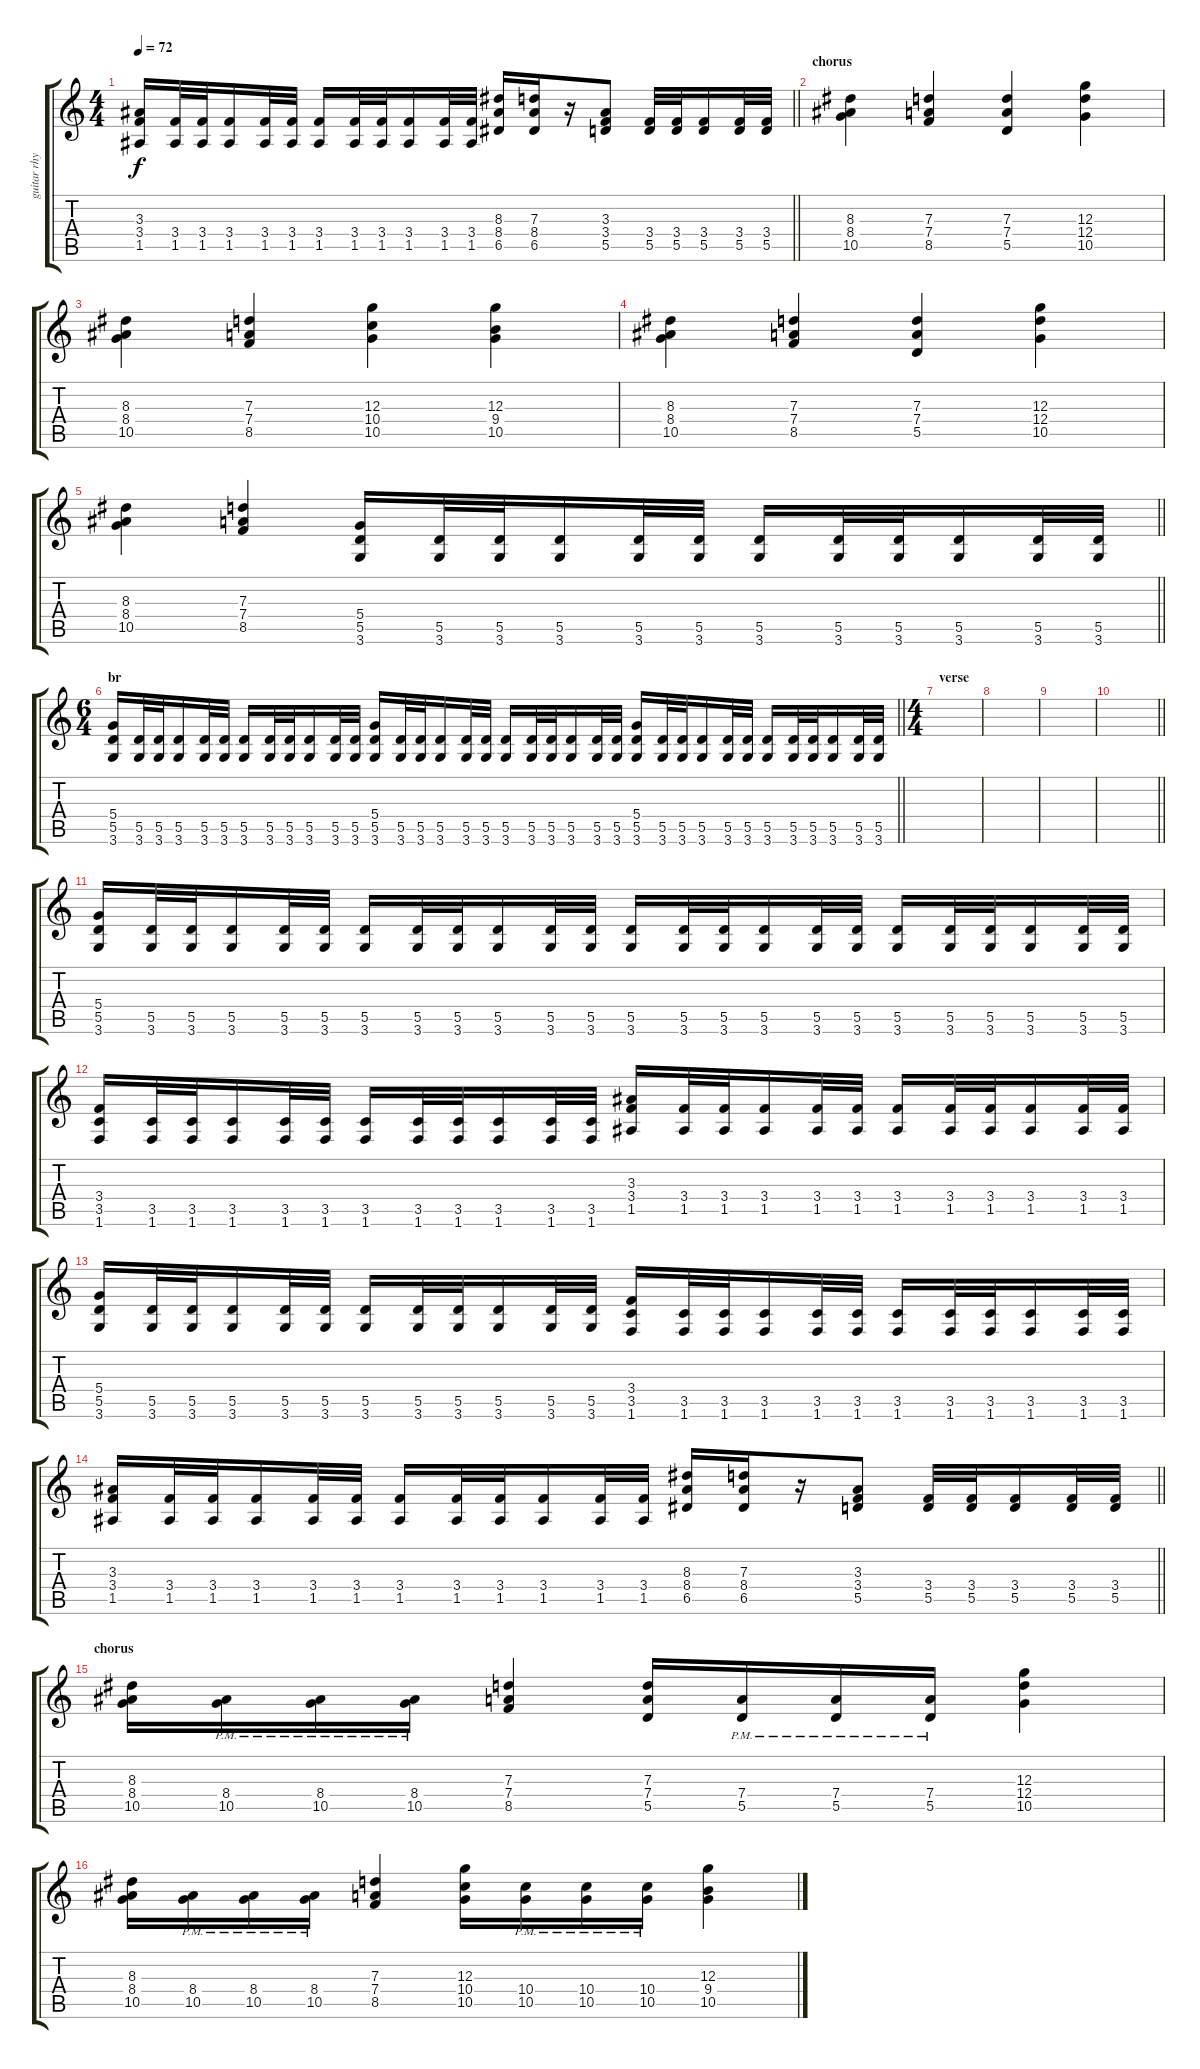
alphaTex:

\track ("guitar rhythm" "guitar rhy") {instrument distortionguitar}
\staff {score tabs}
\tuning (E4 B3 G3 D3 A2 E2) {hide}
\ts (4 4)
\tempo 72
\clef g2
\barLineRight lightlight
\ks c
(3.3 3.4 1.5).16{dy f} (3.4 1.5).32 (3.4 1.5).32 (3.4 1.5).16 (3.4 1.5).32 (3.4 1.5).32 (3.4 1.5).16 (3.4 1.5).32 (3.4 1.5).32 (3.4 1.5).16 (3.4 1.5).32 (3.4 1.5).32 (8.3 8.4 6.5).16 (7.3 8.4 6.5).16 r.16 (3.3 3.4 5.5).8 (3.4 5.5).32 (3.4 5.5).32 (3.4 5.5).16 (3.4 5.5).32 (3.4 5.5).32 |
\section ("" "chorus")
(8.3 8.4 10.5).4 (7.3 7.4 8.5).4 (7.3 7.4 5.5).4 (12.3 12.4 10.5).4 |
(8.3 8.4 10.5).4 (7.3 7.4 8.5).4 (12.3 10.4 10.5).4 (12.3 9.4 10.5).4 |
(8.3 8.4 10.5).4 (7.3 7.4 8.5).4 (7.3 7.4 5.5).4 (12.3 12.4 10.5).4 |
\barLineRight lightlight
(8.3 8.4 10.5).4 (7.3 7.4 8.5).4 (5.4 5.5 3.6).16 (5.5 3.6).32 (5.5 3.6).32 (5.5 3.6).16 (5.5 3.6).32 (5.5 3.6).32 (5.5 3.6).16 (5.5 3.6).32 (5.5 3.6).32 (5.5 3.6).16 (5.5 3.6).32 (5.5 3.6).32 |
\ts (6 4)
\section ("" "br")
\barLineRight lightlight
(5.4 5.5 3.6).16 (5.5 3.6).32 (5.5 3.6).32 (5.5 3.6).16 (5.5 3.6).32 (5.5 3.6).32 (5.5 3.6).16 (5.5 3.6).32 (5.5 3.6).32 (5.5 3.6).16 (5.5 3.6).32 (5.5 3.6).32 (5.4 5.5 3.6).16 (5.5 3.6).32 (5.5 3.6).32 (5.5 3.6).16 (5.5 3.6).32 (5.5 3.6).32 (5.5 3.6).16 (5.5 3.6).32 (5.5 3.6).32 (5.5 3.6).16 (5.5 3.6).32 (5.5 3.6).32 (5.4 5.5 3.6).16 (5.5 3.6).32 (5.5 3.6).32 (5.5 3.6).16 (5.5 3.6).32 (5.5 3.6).32 (5.5 3.6).16 (5.5 3.6).32 (5.5 3.6).32 (5.5 3.6).16 (5.5 3.6).32 (5.5 3.6).32 |
\ts (4 4)
\section ("" "verse")
|
|
|
\barLineRight lightlight
|
\section ("" "")
(5.4 5.5 3.6).16 (5.5 3.6).32 (5.5 3.6).32 (5.5 3.6).16 (5.5 3.6).32 (5.5 3.6).32 (5.5 3.6).16 (5.5 3.6).32 (5.5 3.6).32 (5.5 3.6).16 (5.5 3.6).32 (5.5 3.6).32 (5.5 3.6).16 (5.5 3.6).32 (5.5 3.6).32 (5.5 3.6).16 (5.5 3.6).32 (5.5 3.6).32 (5.5 3.6).16 (5.5 3.6).32 (5.5 3.6).32 (5.5 3.6).16 (5.5 3.6).32 (5.5 3.6).32 |
(3.4 3.5 1.6).16 (3.5 1.6).32 (3.5 1.6).32 (3.5 1.6).16 (3.5 1.6).32 (3.5 1.6).32 (3.5 1.6).16 (3.5 1.6).32 (3.5 1.6).32 (3.5 1.6).16 (3.5 1.6).32 (3.5 1.6).32 (3.3 3.4 1.5).16 (3.4 1.5).32 (3.4 1.5).32 (3.4 1.5).16 (3.4 1.5).32 (3.4 1.5).32 (3.4 1.5).16 (3.4 1.5).32 (3.4 1.5).32 (3.4 1.5).16 (3.4 1.5).32 (3.4 1.5).32 |
(5.4 5.5 3.6).16 (5.5 3.6).32 (5.5 3.6).32 (5.5 3.6).16 (5.5 3.6).32 (5.5 3.6).32 (5.5 3.6).16 (5.5 3.6).32 (5.5 3.6).32 (5.5 3.6).16 (5.5 3.6).32 (5.5 3.6).32 (3.4 3.5 1.6).16 (3.5 1.6).32 (3.5 1.6).32 (3.5 1.6).16 (3.5 1.6).32 (3.5 1.6).32 (3.5 1.6).16 (3.5 1.6).32 (3.5 1.6).32 (3.5 1.6).16 (3.5 1.6).32 (3.5 1.6).32 |
\barLineRight lightlight
(3.3 3.4 1.5).16 (3.4 1.5).32 (3.4 1.5).32 (3.4 1.5).16 (3.4 1.5).32 (3.4 1.5).32 (3.4 1.5).16 (3.4 1.5).32 (3.4 1.5).32 (3.4 1.5).16 (3.4 1.5).32 (3.4 1.5).32 (8.3 8.4 6.5).16 (7.3 8.4 6.5).16 r.16 (3.3 3.4 5.5).8 (3.4 5.5).32 (3.4 5.5).32 (3.4 5.5).16 (3.4 5.5).32 (3.4 5.5).32 |
\section ("" "chorus")
(8.3 8.4 10.5).16 (8.4{pm} 10.5{pm}).16 (8.4{pm} 10.5{pm}).16 (8.4{pm} 10.5{pm}).16 (7.3 7.4 8.5).4 (7.3 7.4 5.5).16 (7.4{pm} 5.5{pm}).16 (7.4{pm} 5.5{pm}).16 (7.4{pm} 5.5{pm}).16 (12.3 12.4 10.5).4 |
(8.3 8.4 10.5).16 (8.4{pm} 10.5{pm}).16 (8.4{pm} 10.5{pm}).16 (8.4{pm} 10.5{pm}).16 (7.3 7.4 8.5).4 (12.3 10.4 10.5).16 (10.4{pm} 10.5{pm}).16 (10.4{pm} 10.5{pm}).16 (10.4{pm} 10.5{pm}).16 (12.3 9.4 10.5).4
